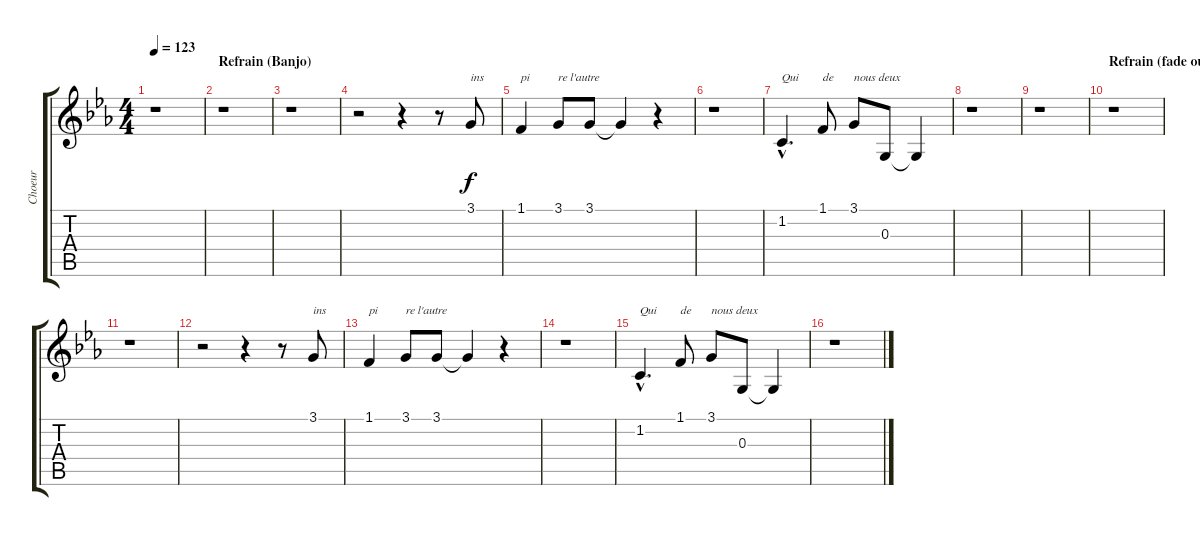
\track ("Choeur" "Choeur") {instrument choiraahs}
\staff {score tabs}
\tuning (E4 B3 G3 D3 A2 E2) {hide}
\ts (4 4)
\tempo 123
\clef g2
\ks cminor
r.1{dy f} |
\section ("" "Refrain (Banjo)")
r.1 |
r.1 |
r.2 r.4 r.8 3.1.8{txt "ins"} |
1.1.4{txt "pi"} 3.1.8{txt "re l'autre"} 3.1.8 3.1{t}.4 r.4 |
r.1 |
1.2{hac}.4{d txt "Qui"} 1.1.8{txt "de"} 3.1.8{txt "nous deux"} 0.3.8 0.3{t}.4 |
r.1 |
r.1 |
\section ("" "Refrain (fade out)")
r.1 |
r.1 |
r.2 r.4 r.8 3.1.8{txt "ins"} |
1.1.4{txt "pi"} 3.1.8{txt "re l'autre"} 3.1.8 3.1{t}.4 r.4 |
r.1 |
1.2{hac}.4{d txt "Qui"} 1.1.8{txt "de"} 3.1.8{txt "nous deux"} 0.3.8 0.3{t}.4 |
r.1
